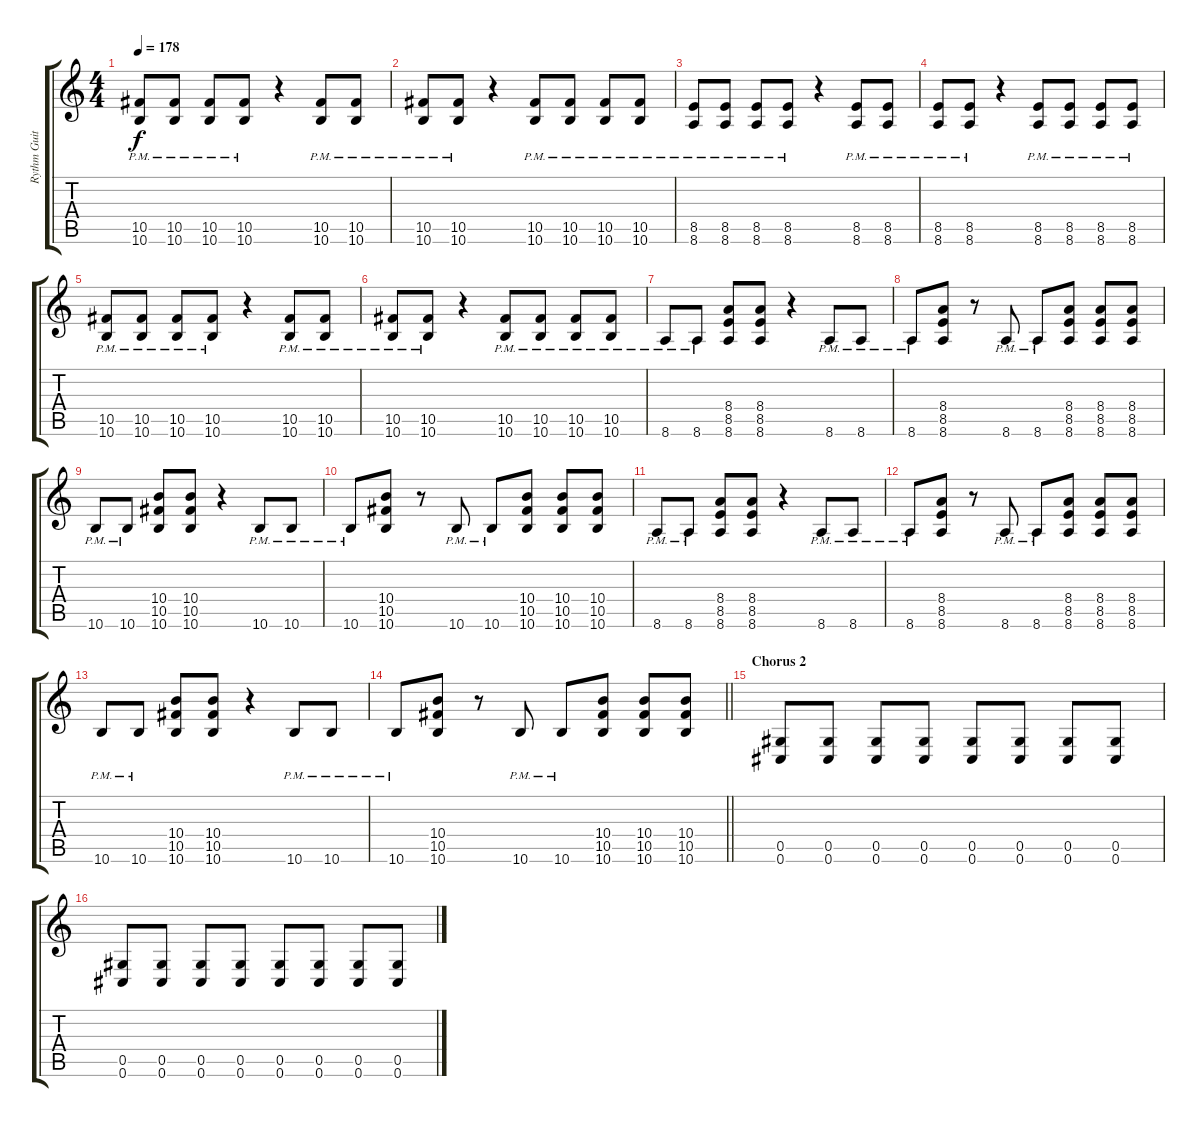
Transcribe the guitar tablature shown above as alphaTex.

\track ("Rythm Guitar" "Rythm Guit") {instrument overdrivenguitar}
\staff {score tabs}
\tuning (Eb4 Bb3 Gb3 Db3 Ab2 Db2) {hide}
\ts (4 4)
\tempo 178
\clef g2
\ks c
(10.5{pm} 10.6{pm}).8{dy f} (10.5{pm} 10.6{pm}).8 (10.5{pm} 10.6{pm}).8 (10.5{pm} 10.6{pm}).8 r.4 (10.5{pm} 10.6{pm}).8 (10.5{pm} 10.6{pm}).8 |
(10.5{pm} 10.6{pm}).8 (10.5{pm} 10.6{pm}).8 r.4 (10.5{pm} 10.6{pm}).8 (10.5{pm} 10.6{pm}).8 (10.5{pm} 10.6{pm}).8 (10.5{pm} 10.6{pm}).8 |
(8.5{pm} 8.6{pm}).8 (8.5{pm} 8.6{pm}).8 (8.5{pm} 8.6{pm}).8 (8.5{pm} 8.6{pm}).8 r.4 (8.5{pm} 8.6{pm}).8 (8.5{pm} 8.6{pm}).8 |
(8.5{pm} 8.6{pm}).8 (8.5{pm} 8.6{pm}).8 r.4 (8.5{pm} 8.6{pm}).8 (8.5{pm} 8.6{pm}).8 (8.5{pm} 8.6{pm}).8 (8.5{pm} 8.6{pm}).8 |
(10.5{pm} 10.6{pm}).8 (10.5{pm} 10.6{pm}).8 (10.5{pm} 10.6{pm}).8 (10.5{pm} 10.6{pm}).8 r.4 (10.5{pm} 10.6{pm}).8 (10.5{pm} 10.6{pm}).8 |
(10.5{pm} 10.6{pm}).8 (10.5{pm} 10.6{pm}).8 r.4 (10.5{pm} 10.6{pm}).8 (10.5{pm} 10.6{pm}).8 (10.5{pm} 10.6{pm}).8 (10.5{pm} 10.6{pm}).8 |
8.6{pm}.8 8.6{pm}.8 (8.4 8.5 8.6).8 (8.4 8.5 8.6).8 r.4 8.6{pm}.8 8.6{pm}.8 |
8.6{pm}.8 (8.4 8.5 8.6).8 r.8 8.6{pm}.8 8.6{pm}.8 (8.4 8.5 8.6).8 (8.4 8.5 8.6).8 (8.4 8.5 8.6).8 |
10.6{pm}.8 10.6{pm}.8 (10.4 10.5 10.6).8 (10.4 10.5 10.6).8 r.4 10.6{pm}.8 10.6{pm}.8 |
10.6{pm}.8 (10.4 10.5 10.6).8 r.8 10.6{pm}.8 10.6{pm}.8 (10.4 10.5 10.6).8 (10.4 10.5 10.6).8 (10.4 10.5 10.6).8 |
8.6{pm}.8 8.6{pm}.8 (8.4 8.5 8.6).8 (8.4 8.5 8.6).8 r.4 8.6{pm}.8 8.6{pm}.8 |
8.6{pm}.8 (8.4 8.5 8.6).8 r.8 8.6{pm}.8 8.6{pm}.8 (8.4 8.5 8.6).8 (8.4 8.5 8.6).8 (8.4 8.5 8.6).8 |
10.6{pm}.8 10.6{pm}.8 (10.4 10.5 10.6).8 (10.4 10.5 10.6).8 r.4 10.6{pm}.8 10.6{pm}.8 |
\barLineRight lightlight
10.6{pm}.8 (10.4 10.5 10.6).8 r.8 10.6{pm}.8 10.6{pm}.8 (10.4 10.5 10.6).8 (10.4 10.5 10.6).8 (10.4 10.5 10.6).8 |
\section ("" "Chorus 2")
(0.5 0.6).8 (0.5 0.6).8 (0.5 0.6).8 (0.5 0.6).8 (0.5 0.6).8 (0.5 0.6).8 (0.5 0.6).8 (0.5 0.6).8 |
(0.5 0.6).8 (0.5 0.6).8 (0.5 0.6).8 (0.5 0.6).8 (0.5 0.6).8 (0.5 0.6).8 (0.5 0.6).8 (0.5 0.6).8
